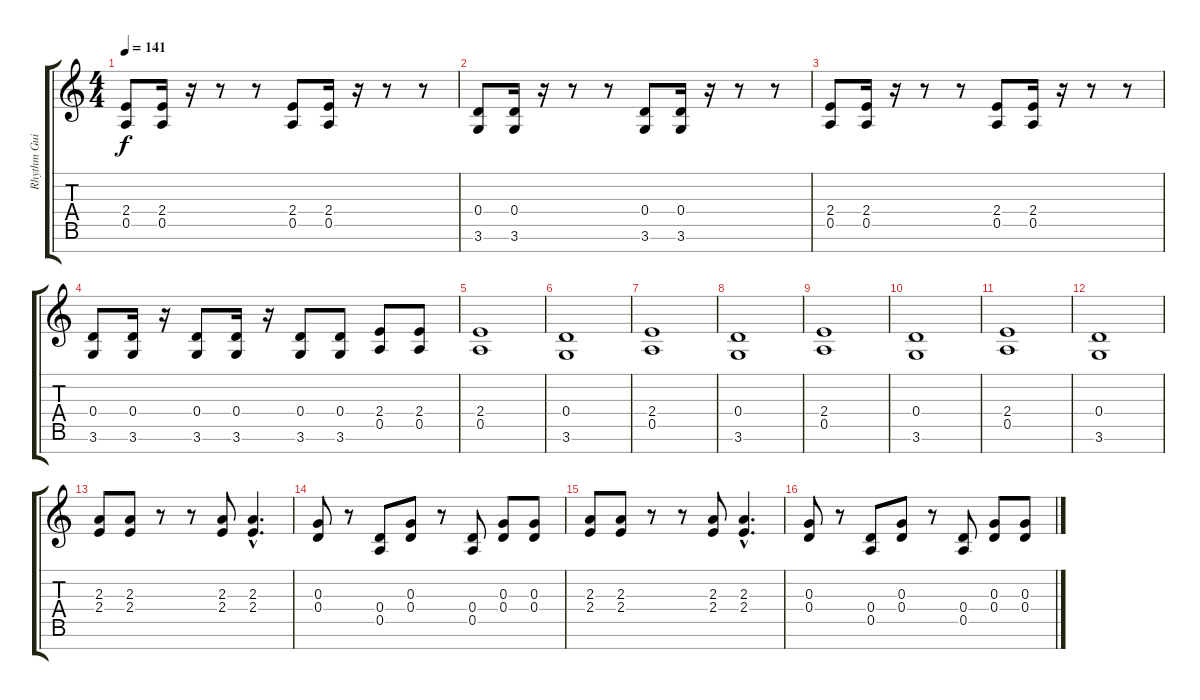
\track ("Rhythm Guitar" "Rhythm Gui") {instrument distortionguitar}
\staff {score tabs}
\tuning (E4 B3 G3 D3 A2 E2 B1) {hide}
\ts (4 4)
\tempo 141
\clef g2
\ks c
(2.4 0.5).8{dy f instrument distortionguitar} (2.4 0.5).16 r.16 r.8 r.8 (2.4 0.5).8 (2.4 0.5).16 r.16 r.8 r.8 |
(0.4 3.6).8 (0.4 3.6).16 r.16 r.8 r.8 (0.4 3.6).8 (0.4 3.6).16 r.16 r.8 r.8 |
(2.4 0.5).8 (2.4 0.5).16 r.16 r.8 r.8 (2.4 0.5).8 (2.4 0.5).16 r.16 r.8 r.8 |
(0.4 3.6).8 (0.4 3.6).16 r.16 (0.4 3.6).8 (0.4 3.6).16 r.16 (0.4 3.6).8 (0.4 3.6).8 (2.4 0.5).8 (2.4 0.5).8 |
(2.4 0.5).1 |
(0.4 3.6).1 |
(2.4 0.5).1 |
(0.4 3.6).1 |
(2.4 0.5).1 |
(0.4 3.6).1 |
(2.4 0.5).1 |
(0.4 3.6).1 |
(2.3 2.4).8 (2.3 2.4).8 r.8 r.8 (2.3 2.4).8 (2.3{hac} 2.4{hac}).4{d} |
(0.3 0.4).8 r.8 (0.4 0.5).8 (0.3 0.4).8 r.8 (0.4 0.5).8 (0.3 0.4).8 (0.3 0.4).8 |
(2.3 2.4).8 (2.3 2.4).8 r.8 r.8 (2.3 2.4).8 (2.3{hac} 2.4{hac}).4{d} |
(0.3 0.4).8 r.8 (0.4 0.5).8 (0.3 0.4).8 r.8 (0.4 0.5).8 (0.3 0.4).8 (0.3 0.4).8
